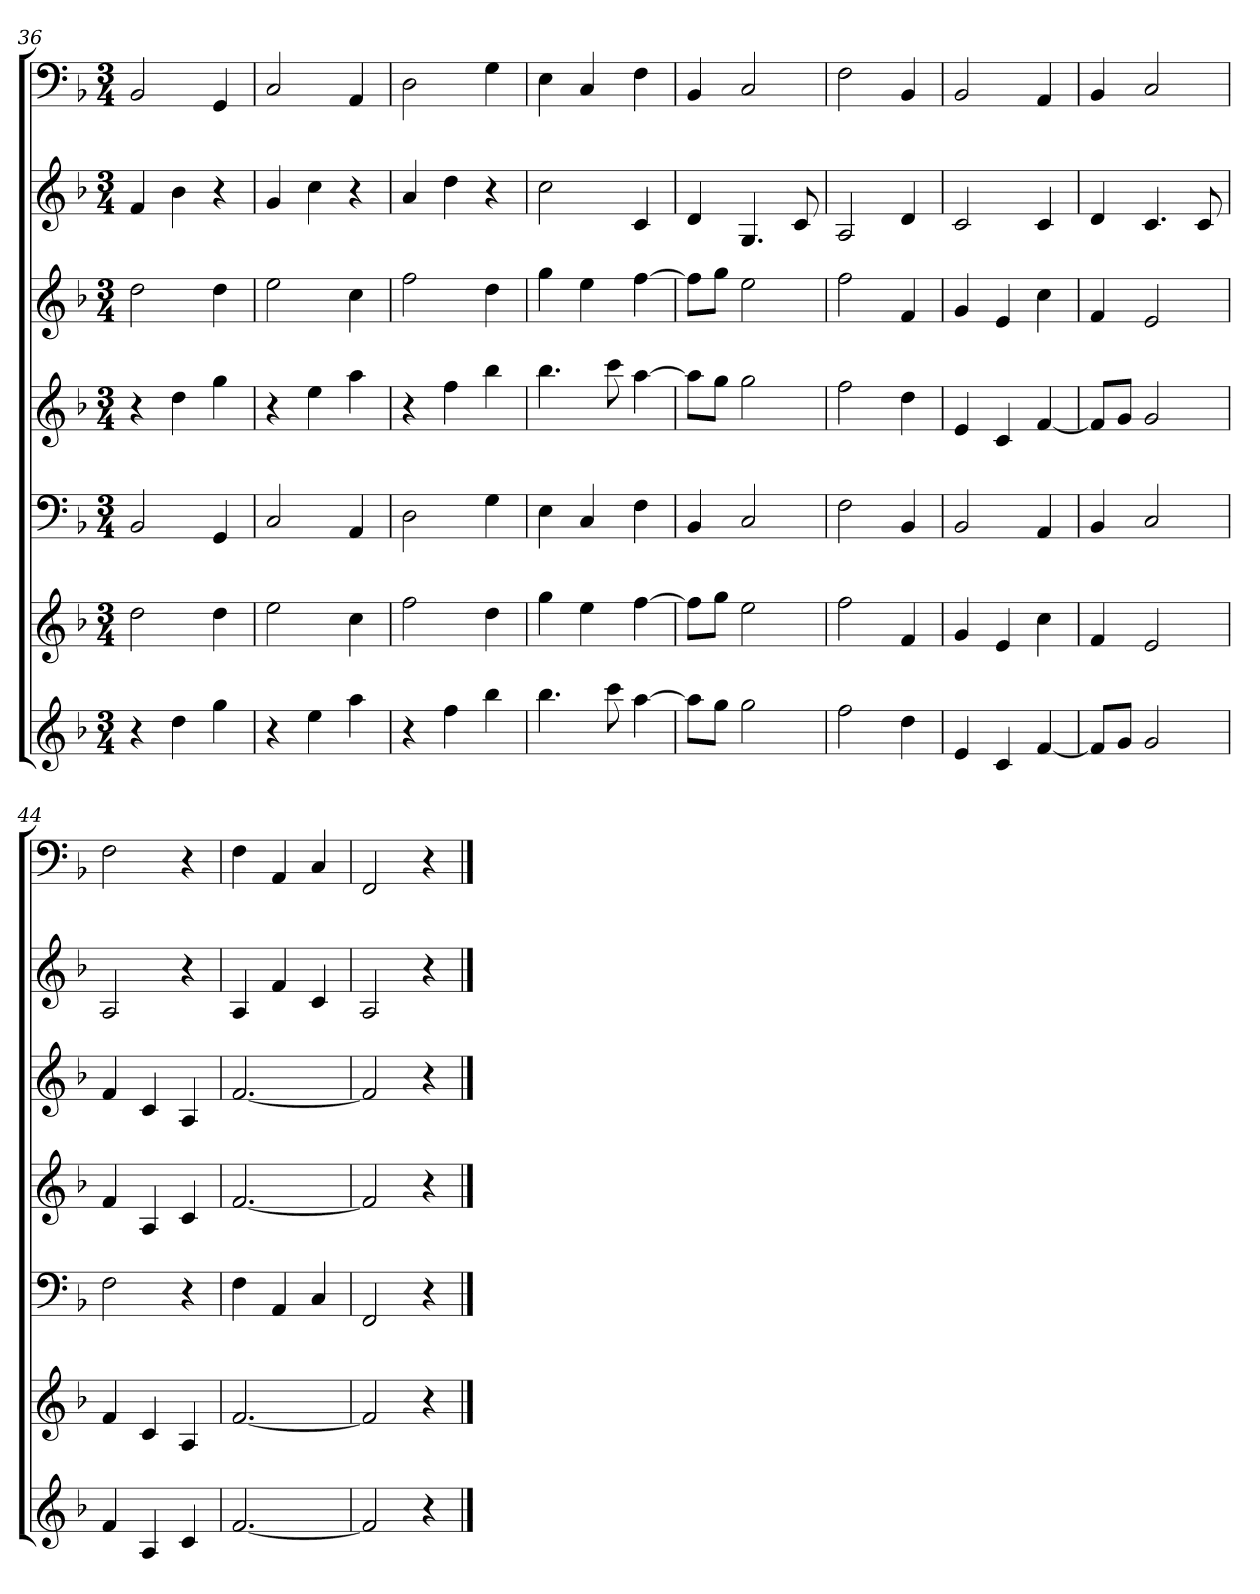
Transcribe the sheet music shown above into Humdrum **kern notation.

**kern	**kern	**kern	**kern	**kern	**kern	**kern
*part7	*part6	*part5	*part4	*part3	*part2	*part1
*staff7	*staff6	*staff5	*staff4	*staff3	*staff2	*staff1
*k[b-]	*k[b-]	*k[b-]	*k[b-]	*k[b-]	*k[b-]	*k[b-]
*F:	*F:	*F:	*F:	*F:	*F:	*F:
*M3/4	*M3/4	*M3/4	*M3/4	*M3/4	*M3/4	*M3/4
=36	=36	=36	=36	=36	=36	=36
4r	2dd	2BB-	4r	2dd	4f	2BB-
4dd	.	.	4dd	.	4b-	.
4gg	4dd	4GG	4gg	4dd	4r	4GG
=37	=37	=37	=37	=37	=37	=37
4r	2ee	2C	4r	2ee	4g	2C
4ee	.	.	4ee	.	4cc	.
4aa	4cc	4AA	4aa	4cc	4r	4AA
=38	=38	=38	=38	=38	=38	=38
4r	2ff	2D	4r	2ff	4a	2D
4ff	.	.	4ff	.	4dd	.
4bb-	4dd	4G	4bb-	4dd	4r	4G
=39	=39	=39	=39	=39	=39	=39
4.bb-	4gg	4E	4.bb-	4gg	2cc	4E
.	4ee	4C	.	4ee	.	4C
8ccc	.	.	8ccc	.	.	.
[4aa	[4ff	4F	[4aa	[4ff	4c	4F
=40	=40	=40	=40	=40	=40	=40
8aaL]	8ffL]	4BB-	8aaL]	8ffL]	4d	4BB-
8ggJ	8ggJ	.	8ggJ	8ggJ	.	.
2gg	2ee	2C	2gg	2ee	4.G	2C
.	.	.	.	.	8c	.
=41	=41	=41	=41	=41	=41	=41
2ff	2ff	2F	2ff	2ff	2A	2F
4dd	4f	4BB-	4dd	4f	4d	4BB-
=42	=42	=42	=42	=42	=42	=42
4e	4g	2BB-	4e	4g	2c	2BB-
4c	4e	.	4c	4e	.	.
[4f	4cc	4AA	[4f	4cc	4c	4AA
=43	=43	=43	=43	=43	=43	=43
8fL]	4f	4BB-	8fL]	4f	4d	4BB-
8gJ	.	.	8gJ	.	.	.
2g	2e	2C	2g	2e	4.c	2C
.	.	.	.	.	8c	.
=44	=44	=44	=44	=44	=44	=44
4f	4f	2F	4f	4f	2A	2F
4A	4c	.	4A	4c	.	.
4c	4A	4r	4c	4A	4r	4r
=45	=45	=45	=45	=45	=45	=45
[2.f	[2.f	4F	[2.f	[2.f	4A	4F
.	.	4AA	.	.	4f	4AA
.	.	4C	.	.	4c	4C
=46	=46	=46	=46	=46	=46	=46
2f]	2f]	2FF	2f]	2f]	2A	2FF
4r	4r	4r	4r	4r	4r	4r
==	==	==	==	==	==	==
*-	*-	*-	*-	*-	*-	*-
